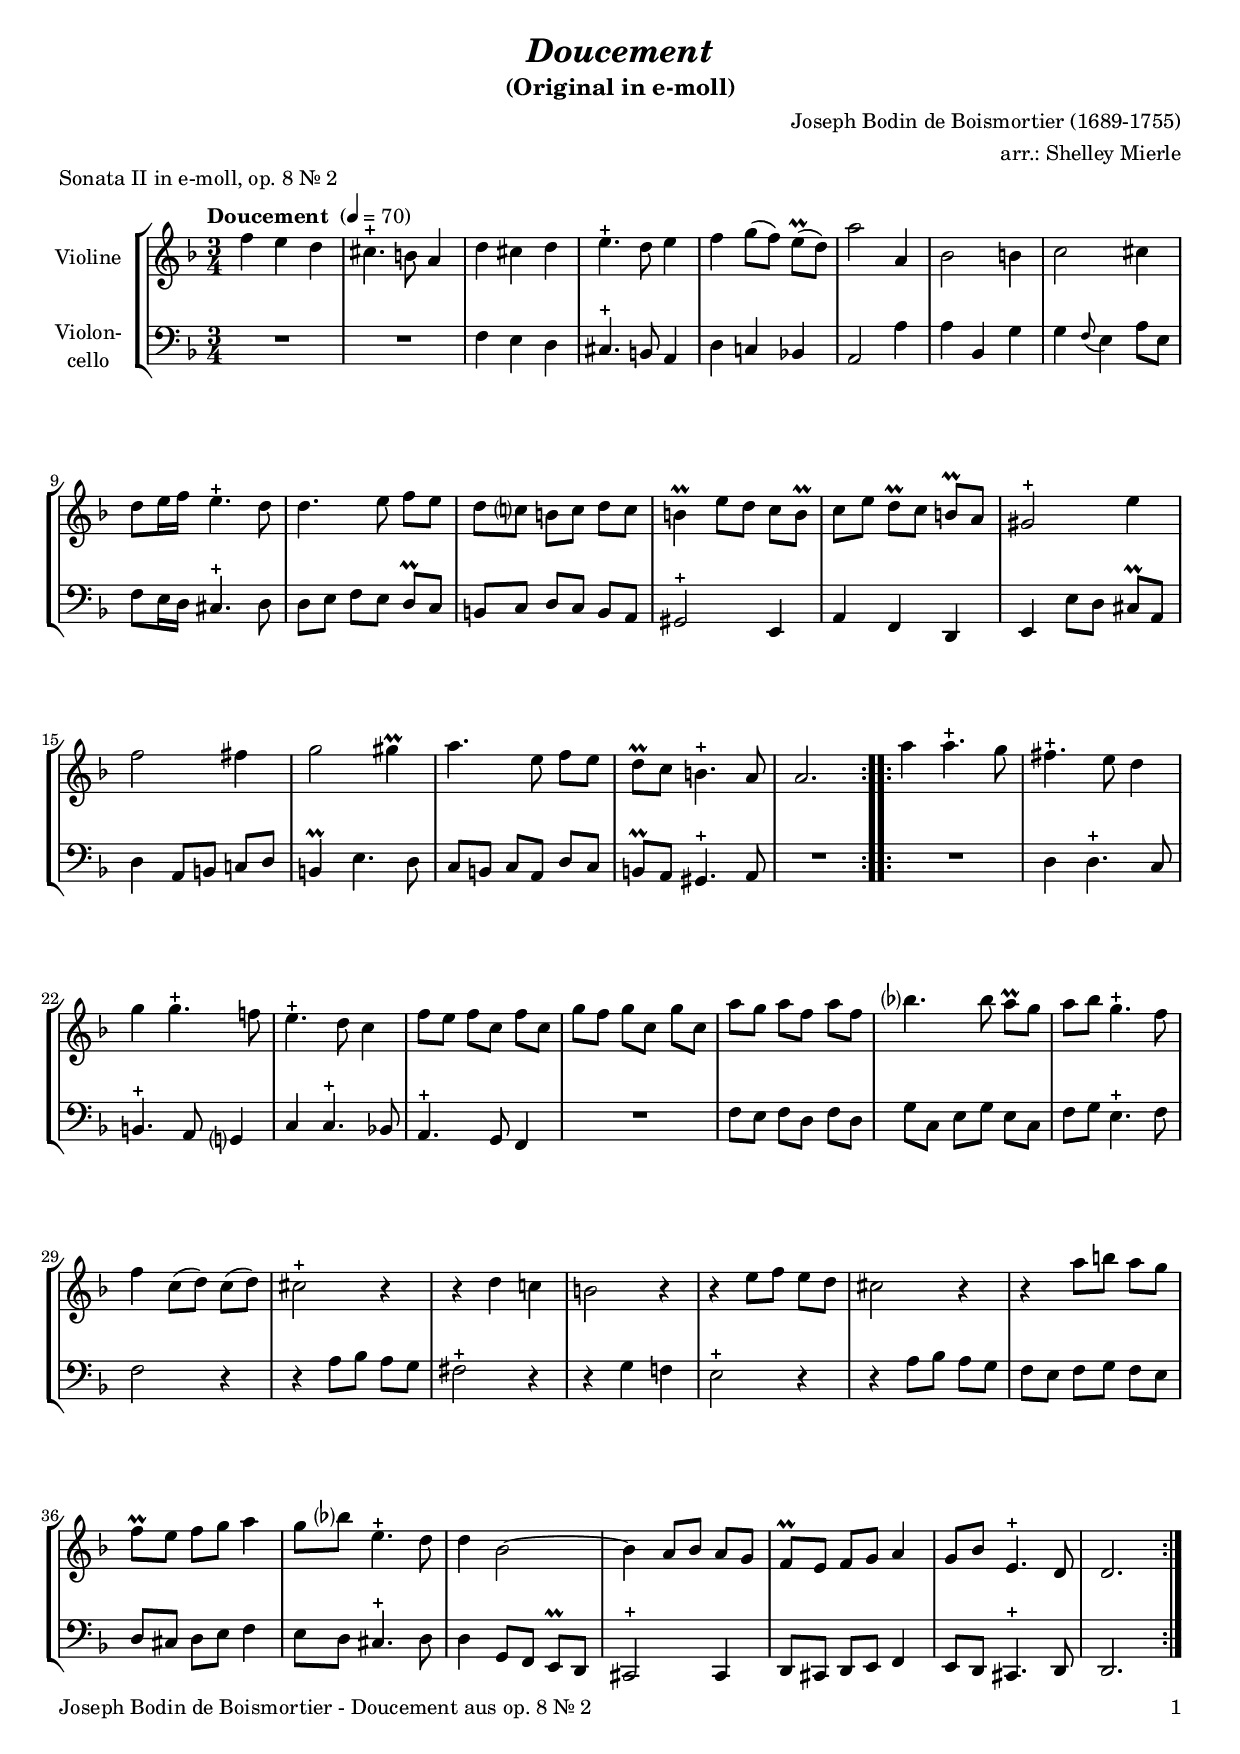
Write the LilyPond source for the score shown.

\version "2.18.2"
\include "deutsch.ly"
  
#(set-global-staff-size 18)

\header {
  title     = \markup \bold \italic "Doucement"
  subtitle  = "(Original in e-moll)"
  composer  = "Joseph Bodin de Boismortier (1689-1755)"
  arranger  = "arr.: Shelley Mierle"
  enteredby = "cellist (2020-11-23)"
  piece     = "Sonata II in e-moll, op. 8 Nr. 2"
}

voiceconsts = {
  \key g \minor
  \time 3/4
  \clef "treble"
%  \numericTimeSignature
  % Set default beaming for all staves
  \set Timing.beamExceptions = #'()
  \set Timing.baseMoment     = #(ly:make-moment 1 4)
  \set Timing.beatStructure  = #'(1 1 1)
  \tempo "Doucement " 4=70
}

micl = "clarinet"
mifl = "flute"
miob = "oboe"
mifh = "french horn"
misx = "tenor sax"
mist = "string ensemble 1"
mivl = "violin"
miba = "cello"
%miba = "pizzicato strings"

va = \relative c''' {
  \voiceconsts

  \repeat volta 2 {
    b4 a g
    fis4.-+ e8 d4
    g4 fis g
    a4.-+ g8 a4
    b c8( b) a(\prall g)
    d'2 d,4
    es2 e4

    f2 fis4
    g8 a16 b a4.-+ g8
    g4. a8 b a
    g f? e f g f
    e4\prall a8 g f e\prall

    f a g\prall f e\prall d
    cis2-+ a'4
    b2 h4
    c2 cis4\prall
    d4. a8 b a
    g\prall f e4.-+ d8
    d2.
  }

  \repeat volta 2 {
    d'4 d4.-+ c8
    h4.-+ a8 g4
    c4 c4.-+ b!8
    a4.-+ g8 f4
    b8 a b f b f
    c' b c f, c' f,

    d' c d b d b
    es?4. es8 d\prall c
    d es c4.-+ b8
    b4 f8( g) f( g)
    fis2-+ r4
    r g f!

    e2 r4
    r a8 b a g
    fis2 r4
    r d'8 e d c
    b\prall a b c d4
    c8 es? a,4.-+ g8

    g4 es2~
    es4 d8 es d c
    b\prall a b c d4
    c8 es a,4.-+ g8
    g2.
  }
}

vb = \relative c'' {
  \voiceconsts
  \clef "bass"
  
  \repeat volta 2 {
    R2.*2
    b4 a g
    fis4.-+ e8 d4
    g f! es!
    d2 d'4
    d es, c'

    c \appoggiatura b8 a4 d8 a
    b a16 g fis4.-+ g8
    g a b a g\prall f
    e f g f e d
    cis2-+ a4

    d b g
    a a'8 g fis\prall d
    g4 d8 e f! g
    e4\prall a4. g8
    f e f d g f
    e\prall d cis4.-+ d8
    R2.
  }

  \repeat volta 2 {
    R
    g4 g4.-+ f8
    e4.-+ d8 c?4
    f f4.-+ es!8
    d4.-+ c8 b4
    R2.

    b'8 a b g b g
    c f, a c a f
    b c a4.-+ b8
    b2 r4
    r d8 es d c
    h2-+ r4

    r c4 b!
    a2-+ r4
    r d8 es d c
    b a b c b a
    g fis g a b4
    a8 g fis4.-+ g8

    g4 c,8 b a\prall g
    fis2-+ fis4
    g8 fis g a b4
    a8 g fis4.-+ g8
    g2.
  }
}


music = \new StaffGroup <<
      \new Staff {
	\set Staff.midiInstrument = \mivl
	\set Staff.instrumentName = \markup \center-column { "Violine" }
	\transpose g d { \va }
      }

      \new Staff {
	\set Staff.midiInstrument = \miba
	\set Staff.instrumentName = \markup \center-column { "Violon-" "cello" }
	\transpose g d, { \vb }
      }
>>

\book {
   \paper {
    print-page-number = ##t
    print-first-page-number = ##t
    ragged-last-bottom = ##f
    oddHeaderMarkup = \markup \null
    evenHeaderMarkup = \markup \null
    oddFooterMarkup = \markup {
      \fill-line {
        \on-the-fly #print-page-number-check-first
        "Joseph Bodin de Boismortier - Doucement aus op. 8 Nr. 2" \fromproperty #'page:page-number-string
      }
    }
    evenFooterMarkup = \oddFooterMarkup
  } \score {
    \music
    \layout {}
  }

  \score {
    \unfoldRepeats \music

    \midi {
      \context {
        \Score
      }
    }
  }
}